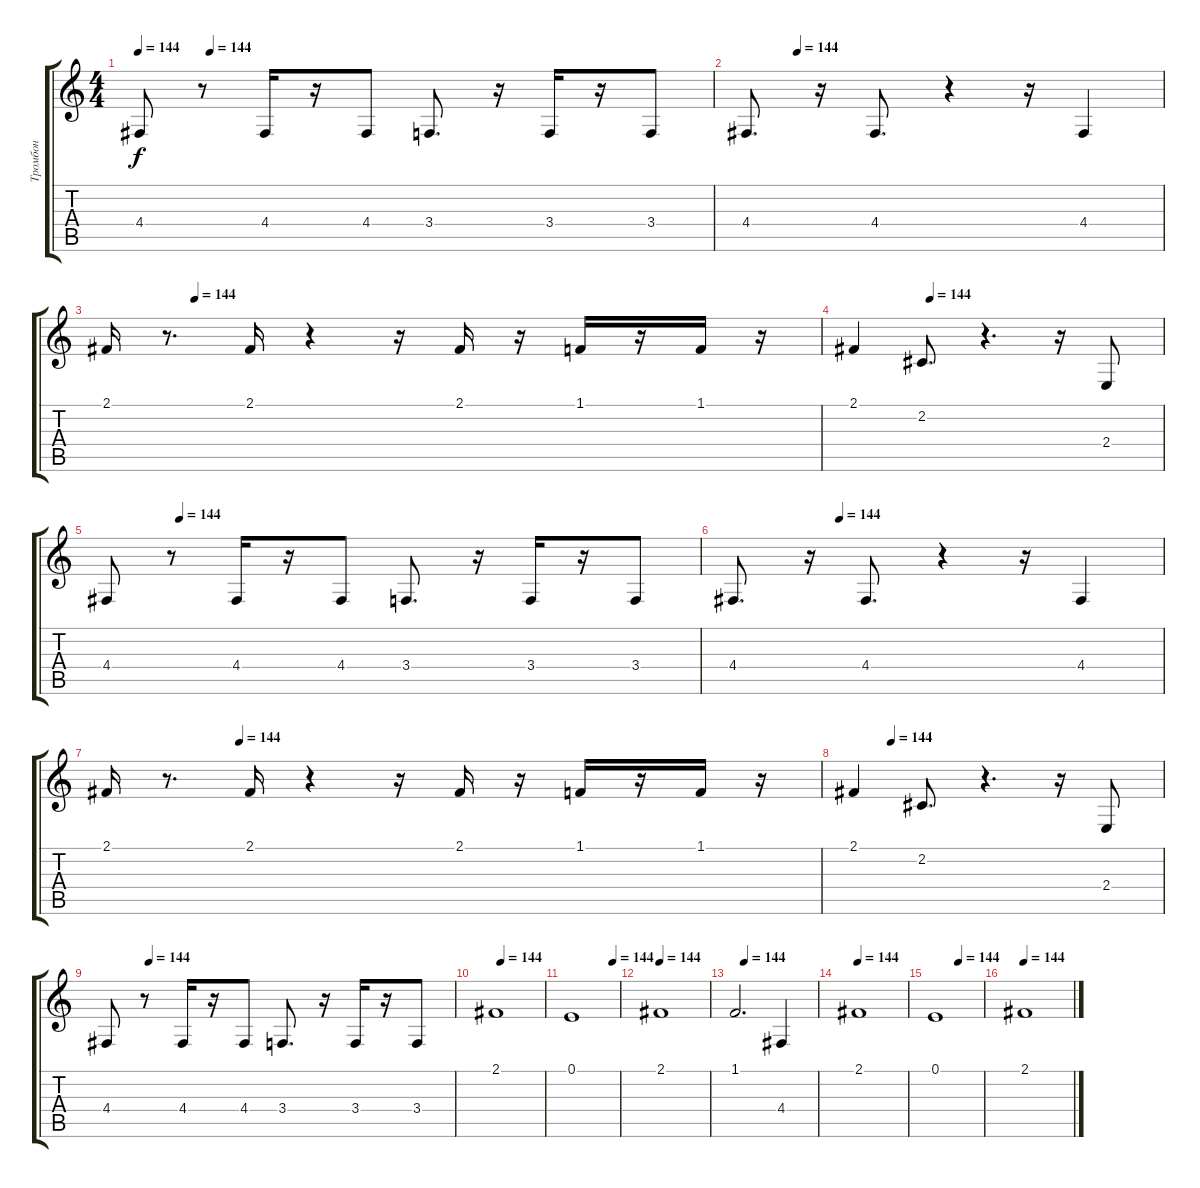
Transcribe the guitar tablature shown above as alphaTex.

\track ("Тромбон" "Тромбон") {instrument trombone}
\staff {score tabs}
\tuning (E4 B3 G3 D3 A2 E2) {hide}
\ts (4 4)
\tempo 144
\tempo (144 0.125)
\clef g2
\ks c
4.4.8{dy f} r.8 4.4.16 r.16 4.4.8 3.4.8{d} r.16 3.4.16 r.16 3.4.8 |
\tempo (144 0.125)
4.4.8{d} r.16 4.4.8{d} r.4 r.16 4.4.4 |
\tempo (144 0.125)
2.1.16 r.8{d} 2.1.16 r.4 r.16 2.1.16 r.16 1.1.16 r.16 1.1.16 r.16 |
\tempo (144 0.25)
2.1.4 2.2.8{d} r.4{d} r.16 2.4.8 |
\tempo (144 0.125)
4.4.8 r.8 4.4.16 r.16 4.4.8 3.4.8{d} r.16 3.4.16 r.16 3.4.8 |
\tempo (144 0.25)
4.4.8{d} r.16 4.4.8{d} r.4 r.16 4.4.4 |
\tempo (144 0.1875)
2.1.16 r.8{d} 2.1.16 r.4 r.16 2.1.16 r.16 1.1.16 r.16 1.1.16 r.16 |
\tempo (144 0.125)
2.1.4 2.2.8{d} r.4{d} r.16 2.4.8 |
\tempo (144 0.125)
4.4.8 r.8 4.4.16 r.16 4.4.8 3.4.8{d} r.16 3.4.16 r.16 3.4.8 |
\tempo (144 0.125)
2.1.1 |
\tempo (144 0.875)
0.1.1 |
\tempo 144
2.1.1 |
\tempo (144 0.125)
1.1.2{d} 4.4.4 |
\tempo 144
2.1.1 |
\tempo (144 0.5)
0.1.1 |
\tempo 144
2.1.1
